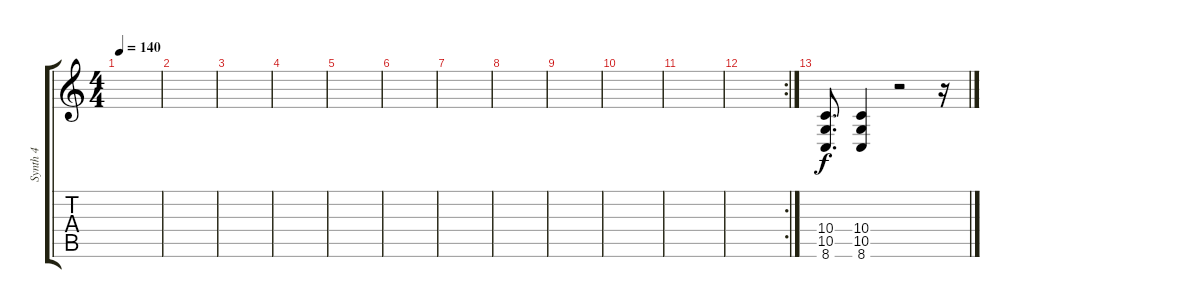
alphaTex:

\track ("Synth 4" "Synth 4") {instrument lead2sawtooth}
\staff {score tabs}
\tuning (E4 B3 G3 D3 A2 E2) {hide}
\ts (4 4)
\tempo 140
\clef g2
\ks c
|
|
|
|
|
|
|
|
|
|
|
\rc 2
|
(10.4 10.5 8.6).8{d} (10.4 10.5 8.6).4 r.2 r.16
